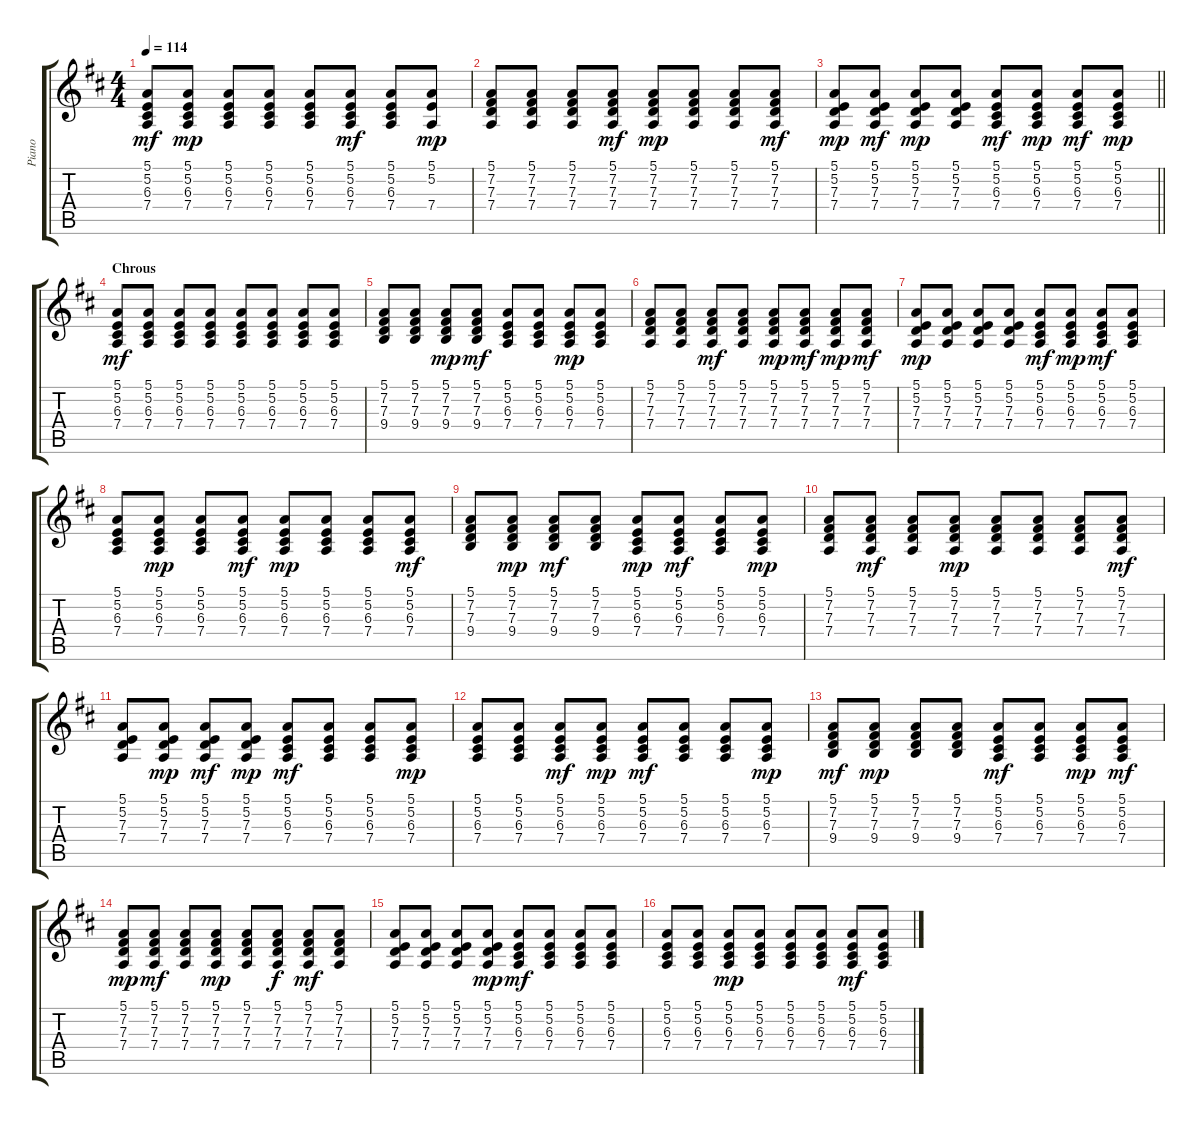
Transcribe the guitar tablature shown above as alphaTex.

\track ("Piano" "Piano") {instrument acousticgrandpiano}
\staff {score tabs}
\tuning (E4 B3 G3 D3 A2 E2) {hide}
\ts (4 4)
\tempo 114
\clef g2
\ks d
(5.1 5.2 6.3 7.4).8{dy mf} (5.1 5.2 6.3 7.4).8{dy mp} (5.1 5.2 6.3 7.4).8 (5.1 5.2 6.3 7.4).8 (5.1 5.2 6.3 7.4).8 (5.1 5.2 6.3 7.4).8{dy mf} (5.1 5.2 6.3 7.4).8 (5.1 5.2 7.4).8{dy mp} |
(5.1 7.2 7.3 7.4).8 (5.1 7.2 7.3 7.4).8 (5.1 7.2 7.3 7.4).8 (5.1 7.2 7.3 7.4).8{dy mf} (5.1 7.2 7.3 7.4).8{dy mp} (5.1 7.2 7.3 7.4).8 (5.1 7.2 7.3 7.4).8 (5.1 7.2 7.3 7.4).8{dy mf} |
\barLineRight lightlight
(5.1 5.2 7.3 7.4).8{dy mp} (5.1 5.2 7.3 7.4).8{dy mf} (5.1 5.2 7.3 7.4).8{dy mp} (5.1 5.2 7.3 7.4).8 (5.1 5.2 6.3 7.4).8{dy mf} (5.1 5.2 6.3 7.4).8{dy mp} (5.1 5.2 6.3 7.4).8{dy mf} (5.1 5.2 6.3 7.4).8{dy mp} |
\section ("" "Chrous")
(5.1 5.2 6.3 7.4).8{dy mf} (5.1 5.2 6.3 7.4).8 (5.1 5.2 6.3 7.4).8 (5.1 5.2 6.3 7.4).8 (5.1 5.2 6.3 7.4).8 (5.1 5.2 6.3 7.4).8 (5.1 5.2 6.3 7.4).8 (5.1 5.2 6.3 7.4).8 |
(5.1 7.2 7.3 9.4).8 (5.1 7.2 7.3 9.4).8 (5.1 7.2 7.3 9.4).8{dy mp} (5.1 7.2 7.3 9.4).8{dy mf} (5.1 5.2 6.3 7.4).8 (5.1 5.2 6.3 7.4).8 (5.1 5.2 6.3 7.4).8{dy mp} (5.1 5.2 6.3 7.4).8 |
(5.1 7.2 7.3 7.4).8 (5.1 7.2 7.3 7.4).8 (5.1 7.2 7.3 7.4).8{dy mf} (5.1 7.2 7.3 7.4).8 (5.1 7.2 7.3 7.4).8{dy mp} (5.1 7.2 7.3 7.4).8{dy mf} (5.1 7.2 7.3 7.4).8{dy mp} (5.1 7.2 7.3 7.4).8{dy mf} |
(5.1 5.2 7.3 7.4).8{dy mp} (5.1 5.2 7.3 7.4).8 (5.1 5.2 7.3 7.4).8 (5.1 5.2 7.3 7.4).8 (5.1 5.2 6.3 7.4).8{dy mf} (5.1 5.2 6.3 7.4).8{dy mp} (5.1 5.2 6.3 7.4).8{dy mf} (5.1 5.2 6.3 7.4).8 |
(5.1 5.2 6.3 7.4).8 (5.1 5.2 6.3 7.4).8{dy mp} (5.1 5.2 6.3 7.4).8 (5.1 5.2 6.3 7.4).8{dy mf} (5.1 5.2 6.3 7.4).8{dy mp} (5.1 5.2 6.3 7.4).8 (5.1 5.2 6.3 7.4).8 (5.1 5.2 6.3 7.4).8{dy mf} |
(5.1 7.2 7.3 9.4).8 (5.1 7.2 7.3 9.4).8{dy mp} (5.1 7.2 7.3 9.4).8{dy mf} (5.1 7.2 7.3 9.4).8 (5.1 5.2 6.3 7.4).8{dy mp} (5.1 5.2 6.3 7.4).8{dy mf} (5.1 5.2 6.3 7.4).8 (5.1 5.2 6.3 7.4).8{dy mp} |
(5.1 7.2 7.3 7.4).8 (5.1 7.2 7.3 7.4).8{dy mf} (5.1 7.2 7.3 7.4).8 (5.1 7.2 7.3 7.4).8{dy mp} (5.1 7.2 7.3 7.4).8 (5.1 7.2 7.3 7.4).8 (5.1 7.2 7.3 7.4).8 (5.1 7.2 7.3 7.4).8{dy mf} |
(5.1 5.2 7.3 7.4).8 (5.1 5.2 7.3 7.4).8{dy mp} (5.1 5.2 7.3 7.4).8{dy mf} (5.1 5.2 7.3 7.4).8{dy mp} (5.1 5.2 6.3 7.4).8{dy mf} (5.1 5.2 6.3 7.4).8 (5.1 5.2 6.3 7.4).8 (5.1 5.2 6.3 7.4).8{dy mp} |
(5.1 5.2 6.3 7.4).8 (5.1 5.2 6.3 7.4).8 (5.1 5.2 6.3 7.4).8{dy mf} (5.1 5.2 6.3 7.4).8{dy mp} (5.1 5.2 6.3 7.4).8{dy mf} (5.1 5.2 6.3 7.4).8 (5.1 5.2 6.3 7.4).8 (5.1 5.2 6.3 7.4).8{dy mp} |
(5.1 7.2 7.3 9.4).8{dy mf} (5.1 7.2 7.3 9.4).8{dy mp} (5.1 7.2 7.3 9.4).8 (5.1 7.2 7.3 9.4).8 (5.1 5.2 6.3 7.4).8{dy mf} (5.1 5.2 6.3 7.4).8 (5.1 5.2 6.3 7.4).8{dy mp} (5.1 5.2 6.3 7.4).8{dy mf} |
(5.1 7.2 7.3 7.4).8{dy mp} (5.1 7.2 7.3 7.4).8{dy mf} (5.1 7.2 7.3 7.4).8 (5.1 7.2 7.3 7.4).8{dy mp} (5.1 7.2 7.3 7.4).8 (5.1 7.2 7.3 7.4).8{dy f} (5.1 7.2 7.3 7.4).8{dy mf} (5.1 7.2 7.3 7.4).8 |
(5.1 5.2 7.3 7.4).8 (5.1 5.2 7.3 7.4).8 (5.1 5.2 7.3 7.4).8 (5.1 5.2 7.3 7.4).8{dy mp} (5.1 5.2 6.3 7.4).8{dy mf} (5.1 5.2 6.3 7.4).8 (5.1 5.2 6.3 7.4).8 (5.1 5.2 6.3 7.4).8 |
(5.1 5.2 6.3 7.4).8 (5.1 5.2 6.3 7.4).8 (5.1 5.2 6.3 7.4).8{dy mp} (5.1 5.2 6.3 7.4).8 (5.1 5.2 6.3 7.4).8 (5.1 5.2 6.3 7.4).8 (5.1 5.2 6.3 7.4).8{dy mf} (5.1 5.2 6.3 7.4).8
